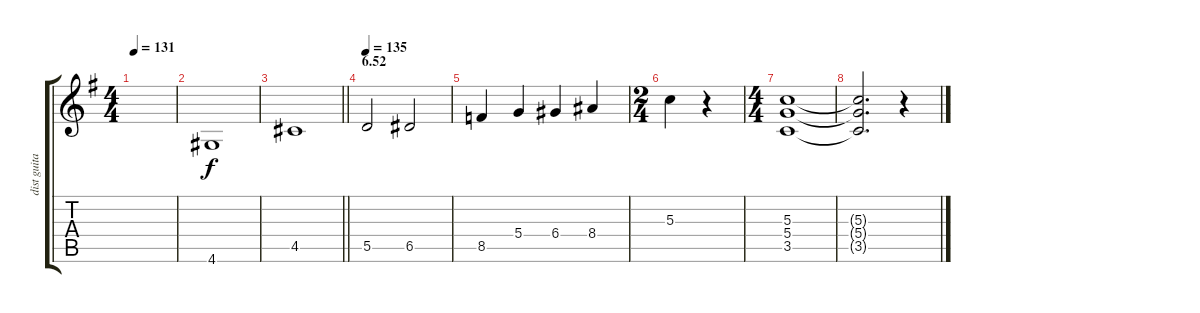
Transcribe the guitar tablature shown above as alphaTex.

\track ("dist guitar" "dist guita") {instrument overdrivenguitar}
\staff {score tabs}
\tuning (E4 B3 G3 D3 A2 E2) {hide}
\ts (4 4)
\tempo 131
\clef g2
\ks g
|
4.6.1 |
\barLineRight lightlight
4.5.1 |
\section ("" "6.52")
\tempo 135
5.5.2 6.5.2 |
8.5.4 5.4.4 6.4.4 8.4.4 |
\ts (2 4)
5.3.4 r.4 |
\ts (4 4)
(5.3 5.4 3.5).1 |
(5.3{t} 5.4{t} 3.5{t}).2{d} r.4
